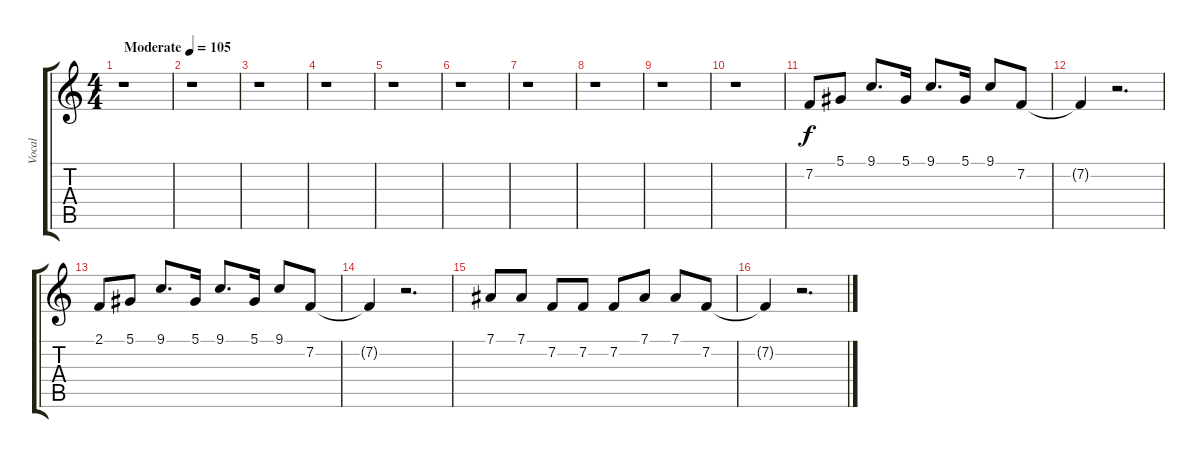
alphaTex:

\track ("Vocal" "Vocal") {instrument voiceoohs}
\staff {score tabs}
\tuning (Eb4 Bb3 Gb3 Db3 Ab2 Eb2) {hide}
\ts (4 4)
\tempo (105 "Moderate")
\clef g2
\ks c
r.1{dy f instrument voiceoohs} |
r.1 |
r.1 |
r.1 |
r.1 |
r.1 |
r.1 |
r.1 |
r.1 |
r.1 |
7.2.8 5.1.8 9.1.8{d} 5.1.16 9.1.8{d} 5.1.16 9.1.8 7.2.8 |
7.2{t}.4 r.2{d} |
2.1.8 5.1.8 9.1.8{d} 5.1.16 9.1.8{d} 5.1.16 9.1.8 7.2.8 |
7.2{t}.4 r.2{d} |
7.1.8 7.1.8 7.2.8 7.2.8 7.2.8 7.1.8 7.1.8 7.2.8 |
7.2{t}.4 r.2{d}
